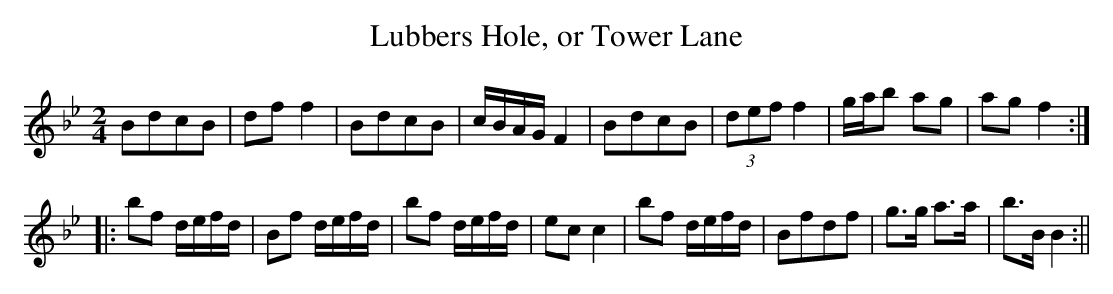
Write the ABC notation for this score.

X:1
T:Lubbers Hole, or Tower Lane
M:2/4
L:1/8
K:Bb
BdcB | df f2 | BdcB | c/B/A/G/ F2 | BdcB | (3def f2 | g/a/b ag | ag f2 :|
|: bf d/e/f/d/ | Bf d/e/f/d/ | bf d/e/f/d/ | ec c2 | bf d/e/f/d/ | Bfdf | g>g a>a | b>B B2 :||
